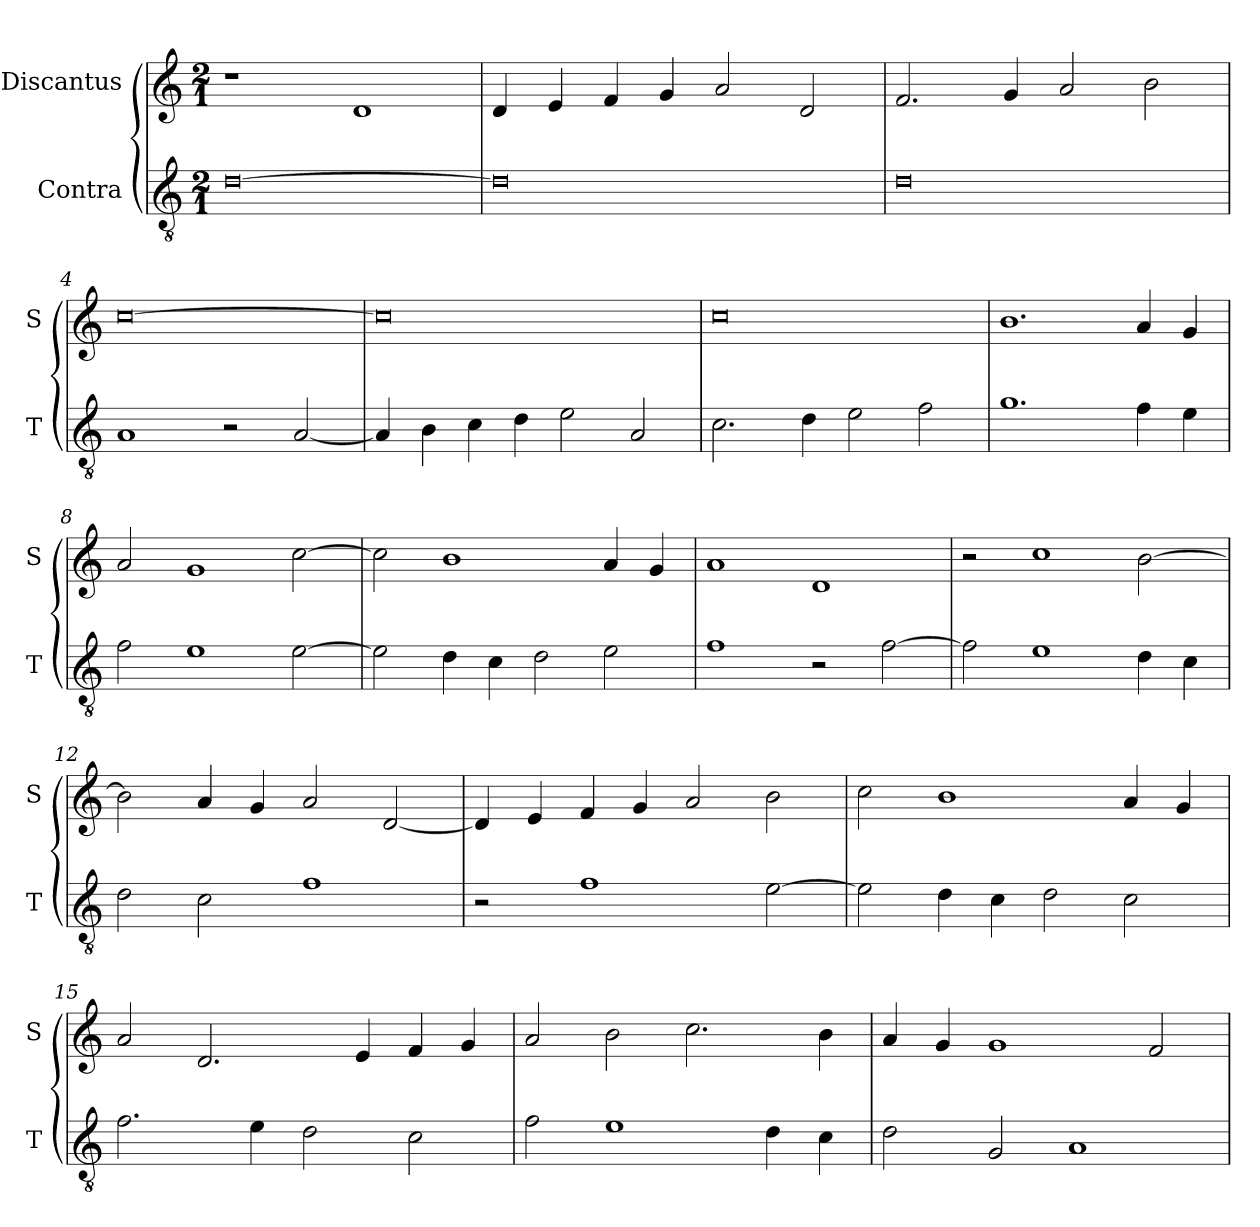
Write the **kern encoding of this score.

**kern	**kern
*part2	*part1
*staff2	*staff1
*I"Contra	*I"Discantus
*I'T	*I'S
*clefGv2	*clefG2
*ITrd7c12	*
*k[]	*k[]
*M2/1	*M2/1
=1	=1
[0D	1r
.	1d
=2	=2
0D]	4d/
.	4e/
.	4f/
.	4g/
.	2a/
.	2d/
=3	=3
0D	2.f/
.	4g/
.	2a/
.	2b\
!!LO:LB:g=z
=4	=4
1AA	[0cc
2r	.
[2AA/	.
=5	=5
4AA/]	0cc]
4BB\	.
4C\	.
4D\	.
2E\	.
2AA/	.
=6	=6
2.C\	0cc
4D\	.
2E\	.
2F\	.
=7	=7
1.G	1.b
4F\	4a/
4E\	4g/
!!LO:LB:g=z
=8	=8
2F\	2a/
1E	1g
[2E\	[2cc\
=9	=9
2E\]	2cc\]
4D\	1b
4C\	.
2D\	.
2E\	4a/
.	4g/
=10	=10
1F	1a
2r	1d
[2F\	.
=11	=11
2F\]	2r
1E	1cc
4D\	[2b\
4C\	.
!!LO:LB:g=z
=12	=12
2D\	2b\]
2C\	4a/
.	4g/
1F	2a/
.	[2d/
=13	=13
2r	4d/]
.	4e/
1F	4f/
.	4g/
.	2a/
[2E\	2b\
=14	=14
2E\]	2cc\
4D\	1b
4C\	.
2D\	.
2C\	4a/
.	4g/
!!LO:LB:g=z
=15	=15
2.F\	2a/
.	2.d/
4E\	.
2D\	.
.	4e/
2C\	4f/
.	4g/
=16	=16
2F\	2a/
1E	2b\
.	2.cc\
4D\	.
4C\	4b\
=17	=17
2D\	4a/
.	4g/
2GG/	1g
1AA	.
.	2f/
=	=
*-	*-
